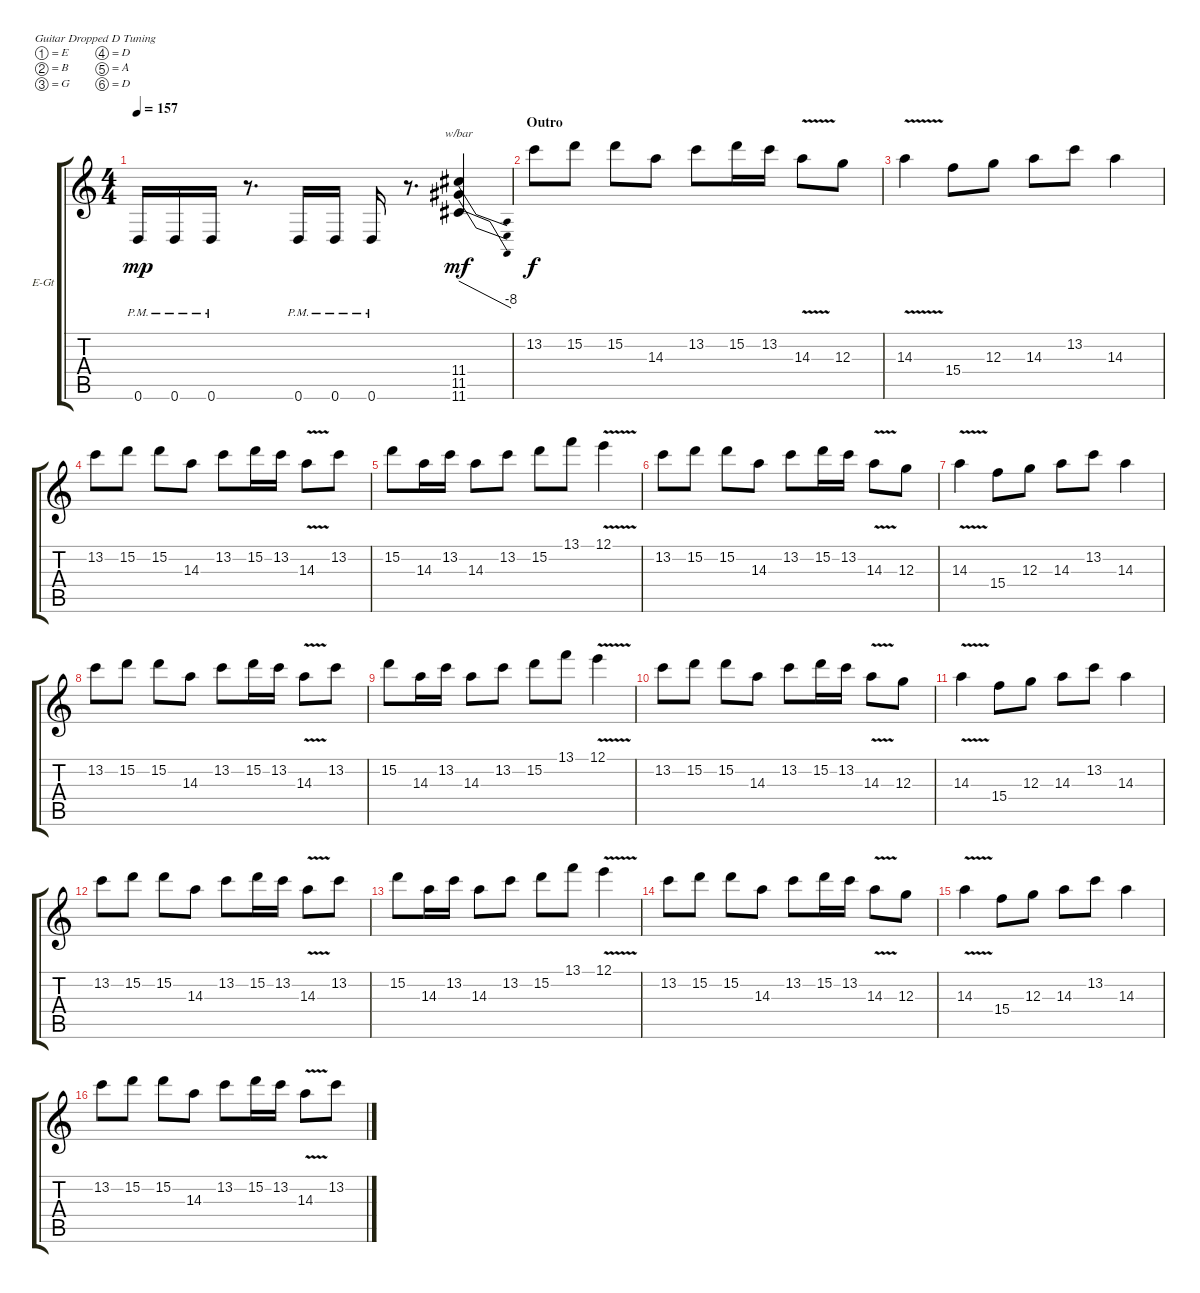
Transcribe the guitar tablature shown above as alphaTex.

\defaultSystemsLayout 4
\bracketExtendMode groupsimilarinstruments
\firstSystemTrackNameOrientation horizontal
\otherSystemsTrackNameOrientation horizontal
\track ("Gtr1 Lead - Laxus" "E-Gt") {instrument distortionguitar}
\staff {score tabs}
\tuning (E4 B3 G3 D3 A2 D2)
\ts (4 4)
\tempo 157
\clef g2
\ks c
0.6{pm}.16{dy mp} 0.6{pm}.16 0.6{pm}.16 r.8{d} 0.6{pm}.16 0.6{pm}.16 0.6{pm}.16 r.8{d} (11.6 11.5 11.4).4{tbe (dive default 0 0 59.4 -32) dy mf} |
\section ("" "Outro")
13.2.8{dy f} 15.2.8 15.2.8 14.3.8 13.2.8 15.2.16 13.2.16 14.3{v}.8 12.3.8 |
14.3{v}.4 15.4.8 12.3.8 14.3.8 13.2.8 14.3.4 |
13.2.8 15.2.8 15.2.8 14.3.8 13.2.8 15.2.16 13.2.16 14.3{v}.8 13.2.8 |
15.2.8 14.3.16 13.2.16 14.3.8 13.2.8 15.2.8 13.1.8 12.1{v}.4 |
13.2.8 15.2.8 15.2.8 14.3.8 13.2.8 15.2.16 13.2.16 14.3{v}.8 12.3.8 |
14.3{v}.4 15.4.8 12.3.8 14.3.8 13.2.8 14.3.4 |
13.2.8 15.2.8 15.2.8 14.3.8 13.2.8 15.2.16 13.2.16 14.3{v}.8 13.2.8 |
15.2.8 14.3.16 13.2.16 14.3.8 13.2.8 15.2.8 13.1.8 12.1{v}.4 |
13.2.8 15.2.8 15.2.8 14.3.8 13.2.8 15.2.16 13.2.16 14.3{v}.8 12.3.8 |
14.3{v}.4 15.4.8 12.3.8 14.3.8 13.2.8 14.3.4 |
13.2.8 15.2.8 15.2.8 14.3.8 13.2.8 15.2.16 13.2.16 14.3{v}.8 13.2.8 |
15.2.8 14.3.16 13.2.16 14.3.8 13.2.8 15.2.8 13.1.8 12.1{v}.4 |
13.2.8 15.2.8 15.2.8 14.3.8 13.2.8 15.2.16 13.2.16 14.3{v}.8 12.3.8 |
14.3{v}.4 15.4.8 12.3.8 14.3.8 13.2.8 14.3.4 |
13.2.8 15.2.8 15.2.8 14.3.8 13.2.8 15.2.16 13.2.16 14.3{v}.8 13.2.8
